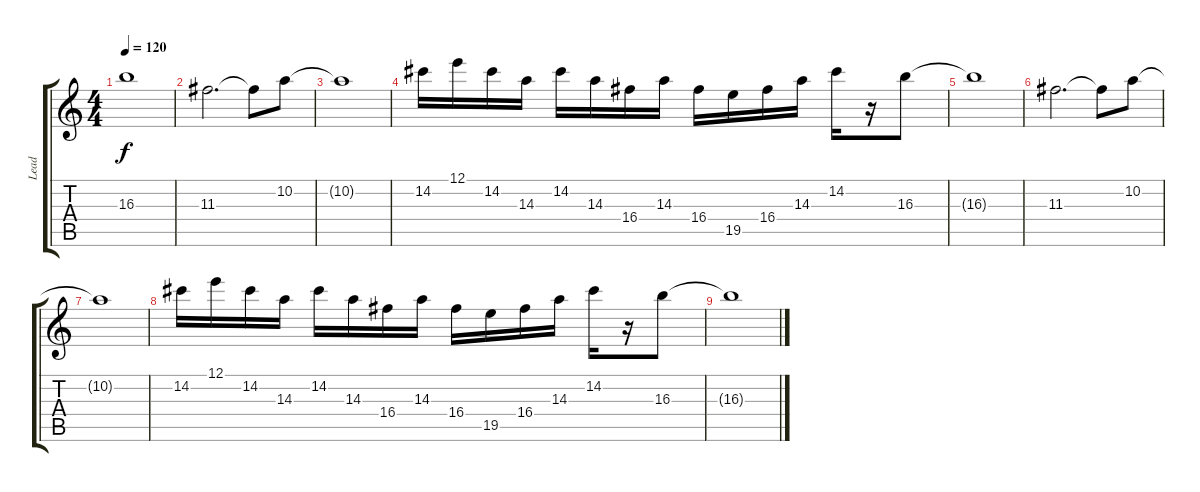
\track ("Lead" "Lead") {instrument fretlessbass}
\staff {score tabs}
\tuning (E4 B3 G3 D3 A2 E2) {hide}
\ts (4 4)
\tempo 120
\clef g2
\ks c
16.3{t}.1{dy f} |
11.3.2{d} 11.3{t}.8 10.2.8 |
10.2{t}.1 |
14.2.16 12.1.16 14.2.16 14.3.16 14.2.16 14.3.16 16.4.16 14.3.16 16.4.16 19.5.16 16.4.16 14.3.16 14.2.16 r.16 16.3.8 |
16.3{t}.1 |
11.3.2{d} 11.3{t}.8 10.2.8 |
10.2{t}.1 |
14.2.16 12.1.16 14.2.16 14.3.16 14.2.16 14.3.16 16.4.16 14.3.16 16.4.16 19.5.16 16.4.16 14.3.16 14.2.16 r.16 16.3.8 |
16.3{t}.1
